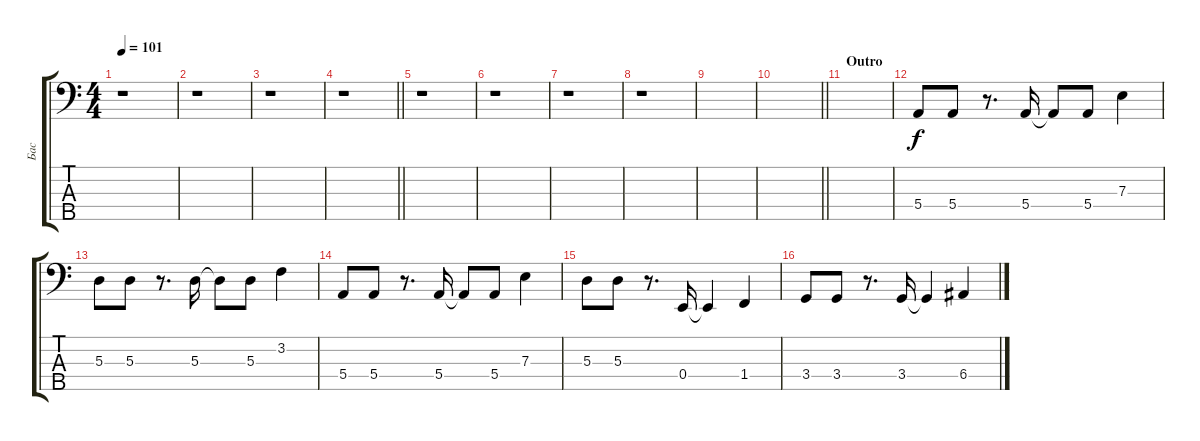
\track ("Бас" "Бас") {instrument electricbassfinger}
\staff {score tabs}
\tuning (G2 D2 A1 E1 B0) {hide}
\ts (4 4)
\tempo 101
\clef f4
\ks c
r.1{dy f} |
r.1 |
r.1 |
\barLineRight lightlight
r.1 |
r.1 |
r.1 |
r.1 |
r.1 |
|
\barLineRight lightlight
|
\section ("" "Outro")
|
5.4.8 5.4.8 r.8{d} 5.4.16 5.4{t}.8 5.4.8 7.3.4 |
5.3.8 5.3.8 r.8{d} 5.3.16 5.3{t}.8 5.3.8 3.2.4 |
5.4.8 5.4.8 r.8{d} 5.4.16 5.4{t}.8 5.4.8 7.3.4 |
5.3.8 5.3.8 r.8{d} 0.4.16 0.4{t}.4 1.4.4 |
3.4.8 3.4.8 r.8{d} 3.4.16 3.4{t}.4 6.4.4
